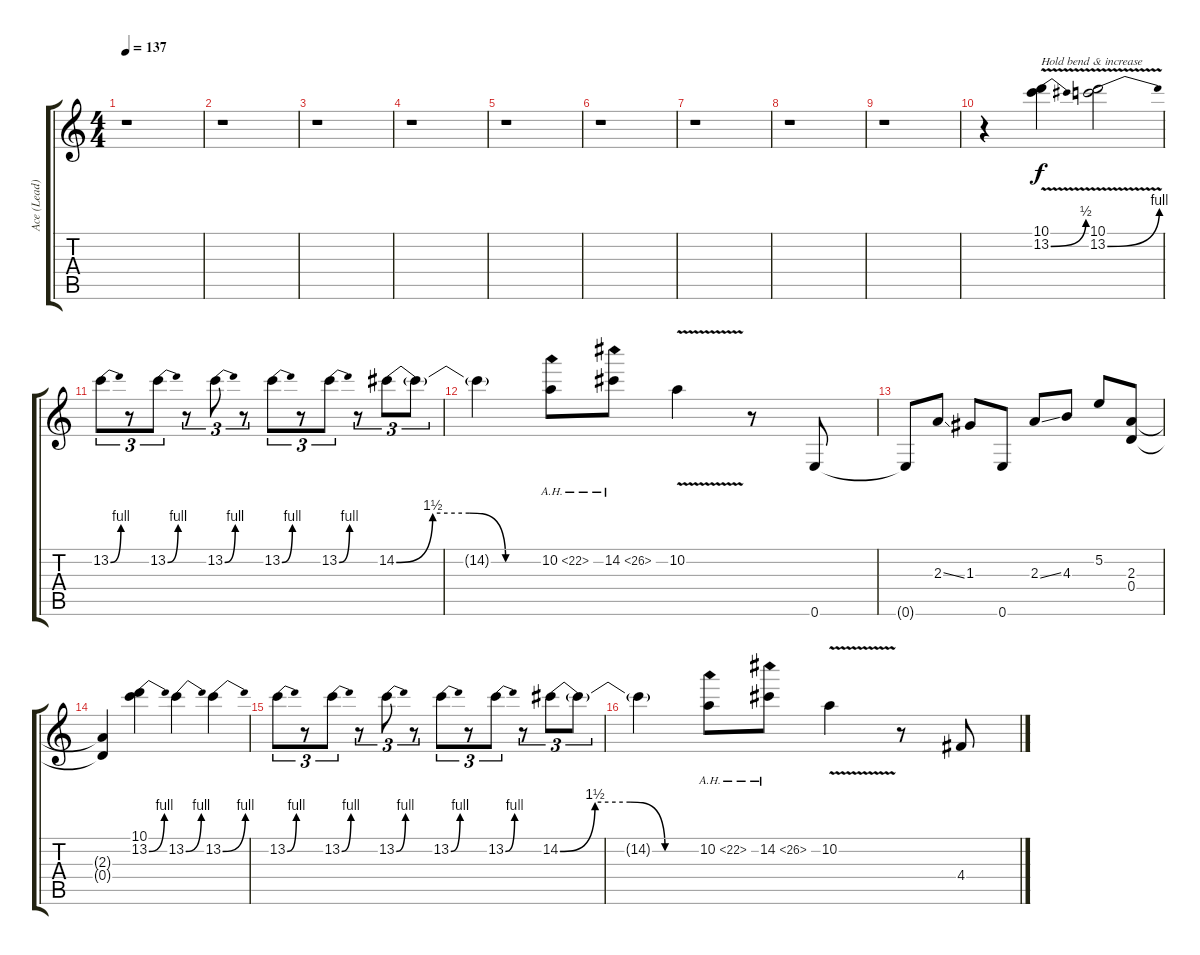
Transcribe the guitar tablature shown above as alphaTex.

\track ("Ace (Lead)" "Ace (Lead)") {instrument distortionguitar}
\staff {score tabs}
\tuning (E4 B3 G3 D3 A2 E2) {hide}
\ts (4 4)
\tempo 137
\clef g2
\ks c
r.1{dy f} |
r.1 |
r.1 |
r.1 |
r.1 |
r.1 |
r.1 |
r.1 |
r.1 |
r.4 (10.1{v} 13.2{be (bend 0 0 60 2) v}).4{txt "Hold bend & increase"} (10.1{v} 13.2{be (bend 0 0 60 4) v}).2 |
13.2{be (bend 0 0 60 4)}.8{tu (3 2)} r.8{tu (3 2)} 13.2{be (bend 0 0 60 4)}.8{tu (3 2)} r.8{tu (3 2)} 13.2{be (bend 0 0 60 4)}.8{tu (3 2)} r.8{tu (3 2)} 13.2{be (bend 0 0 60 4)}.8{tu (3 2)} r.8{tu (3 2)} 13.2{be (bend 0 0 60 4)}.8{tu (3 2)} r.8{tu (3 2)} 14.2{be (custom 0 0 15 6 30 6 45 0 60 0)}.8{tu (3 2)} 14.2{t}.8{tu (3 2)} |
14.2{t}.4 10.2{ah 12}.8 14.2{ah 12}.8 10.2{v}.4 r.8 0.6.8 |
0.6{t}.8 2.3{ss}.8 1.3.8 0.6.8 2.3{ss}.8 4.3.8 5.2.8 (2.3 0.4).8 |
(2.3{t} 0.4{t}).4 (10.1 13.2{be (bend 0 0 60 4)}).4 13.2{be (bend 0 0 60 4)}.4 13.2{be (bend 0 0 60 4)}.4 |
13.2{be (bend 0 0 60 4)}.8{tu (3 2)} r.8{tu (3 2)} 13.2{be (bend 0 0 60 4)}.8{tu (3 2)} r.8{tu (3 2)} 13.2{be (bend 0 0 60 4)}.8{tu (3 2)} r.8{tu (3 2)} 13.2{be (bend 0 0 60 4)}.8{tu (3 2)} r.8{tu (3 2)} 13.2{be (bend 0 0 60 4)}.8{tu (3 2)} r.8{tu (3 2)} 14.2{be (custom 0 0 15 6 30 6 45 0 60 0)}.8{tu (3 2)} 14.2{t}.8{tu (3 2)} |
14.2{t}.4 10.2{ah 12}.8 14.2{ah 12}.8 10.2{v}.4 r.8 4.4.8
